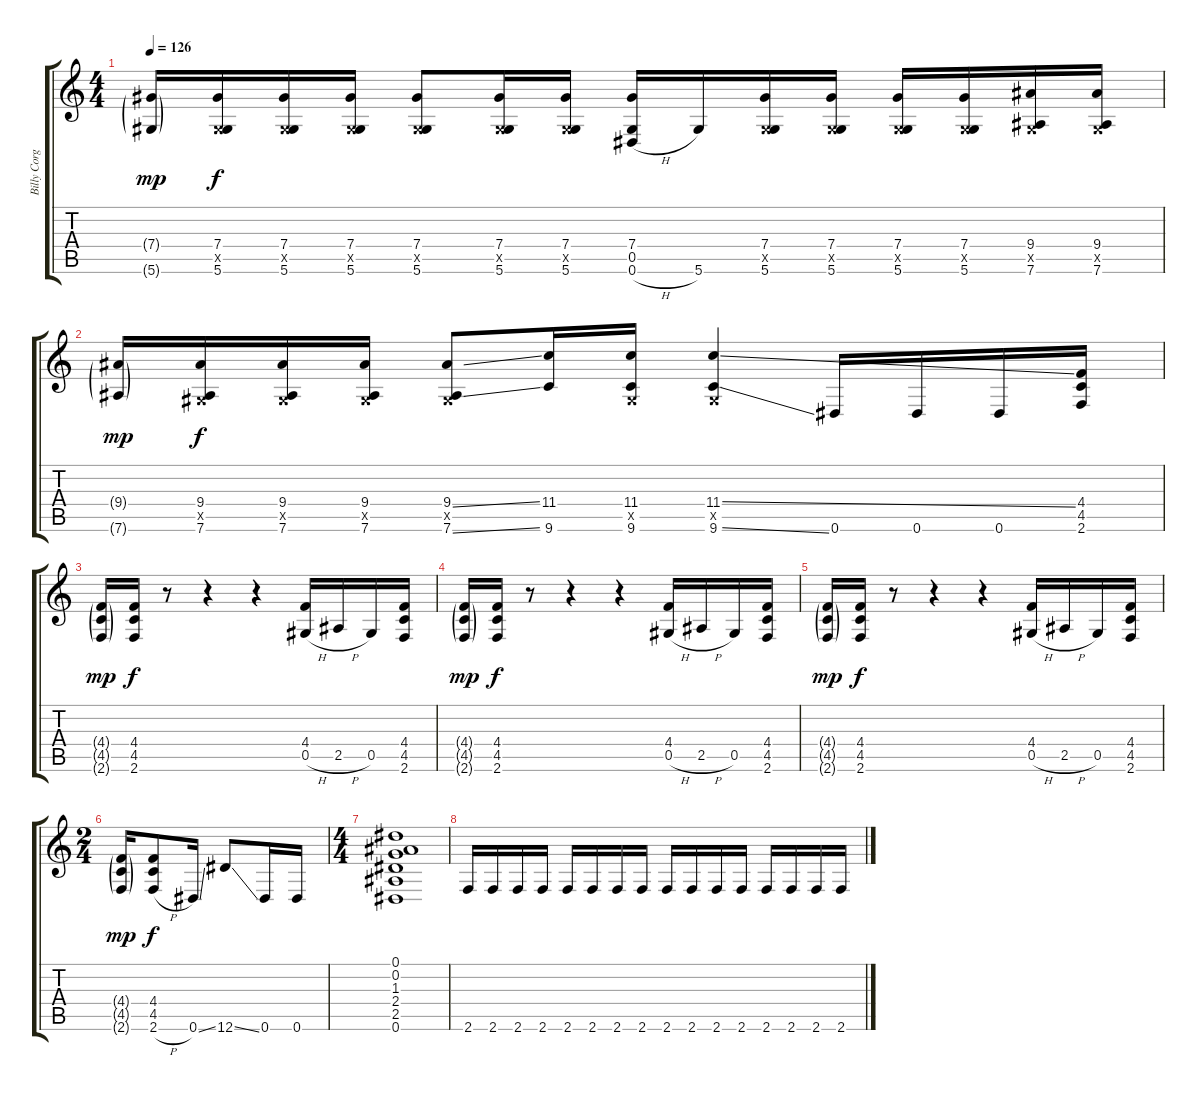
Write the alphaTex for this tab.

\track ("Billy Corgan" "Billy Corg") {instrument overdrivenguitar}
\staff {score tabs}
\tuning (Eb4 Bb3 Gb3 Db3 Ab2 Eb2) {hide}
\ts (4 4)
\tempo 126
\clef g2
\ks c
(7.4{g} 5.6{g}).16{dy mp} (7.4 0.5{x} 5.6).16{dy f} (7.4 0.5{x} 5.6).16 (7.4 0.5{x} 5.6).16 (7.4 0.5{x} 5.6).8 (7.4 0.5{x} 5.6).16 (7.4 0.5{x} 5.6).16 (7.4 0.5 0.6{h}).16 5.6.16 (7.4 0.5{x} 5.6).16 (7.4 0.5{x} 5.6).16 (7.4 0.5{x} 5.6).16 (7.4 0.5{x} 5.6).16 (9.4 0.5{x} 7.6).16 (9.4 0.5{x} 7.6).16 |
(9.4{g} 7.6{g}).16{dy mp} (9.4 0.5{x} 7.6).16{dy f} (9.4 0.5{x} 7.6).16 (9.4 0.5{x} 7.6).16 (9.4{ss} 0.5{x} 7.6{ss}).8 (11.4 9.6).16 (11.4 0.5{x} 9.6).16 (11.4{ss} 0.5{x} 9.6{ss}).4 0.6.16 0.6.16 0.6.16 (4.4 4.5 2.6).16 |
(4.4{g} 4.5{g} 2.6{g}).16{dy mp} (4.4 4.5 2.6).16{dy f} r.8 r.4 r.4 (4.4 0.5{h}).16 2.5{h}.16 0.5.16 (4.4 4.5 2.6).16 |
(4.4{g} 4.5{g} 2.6{g}).16{dy mp} (4.4 4.5 2.6).16{dy f} r.8 r.4 r.4 (4.4 0.5{h}).16 2.5{h}.16 0.5.16 (4.4 4.5 2.6).16 |
(4.4{g} 4.5{g} 2.6{g}).16{dy mp} (4.4 4.5 2.6).16{dy f} r.8 r.4 r.4 (4.4 0.5{h}).16 2.5{h}.16 0.5.16 (4.4 4.5 2.6).16 |
\ts (2 4)
(4.4{g} 4.5{g} 2.6{g}).16{dy mp} (4.4 4.5 2.6{h}).8{dy f} 0.6{ss}.16 12.6{ss}.8 0.6.16 0.6.16 |
\ts (4 4)
(0.1 0.2 1.3 2.4 2.5 0.6).1 |
2.6.16 2.6.16 2.6.16 2.6.16 2.6.16 2.6.16 2.6.16 2.6.16 2.6.16 2.6.16 2.6.16 2.6.16 2.6.16 2.6.16 2.6.16 2.6.16
